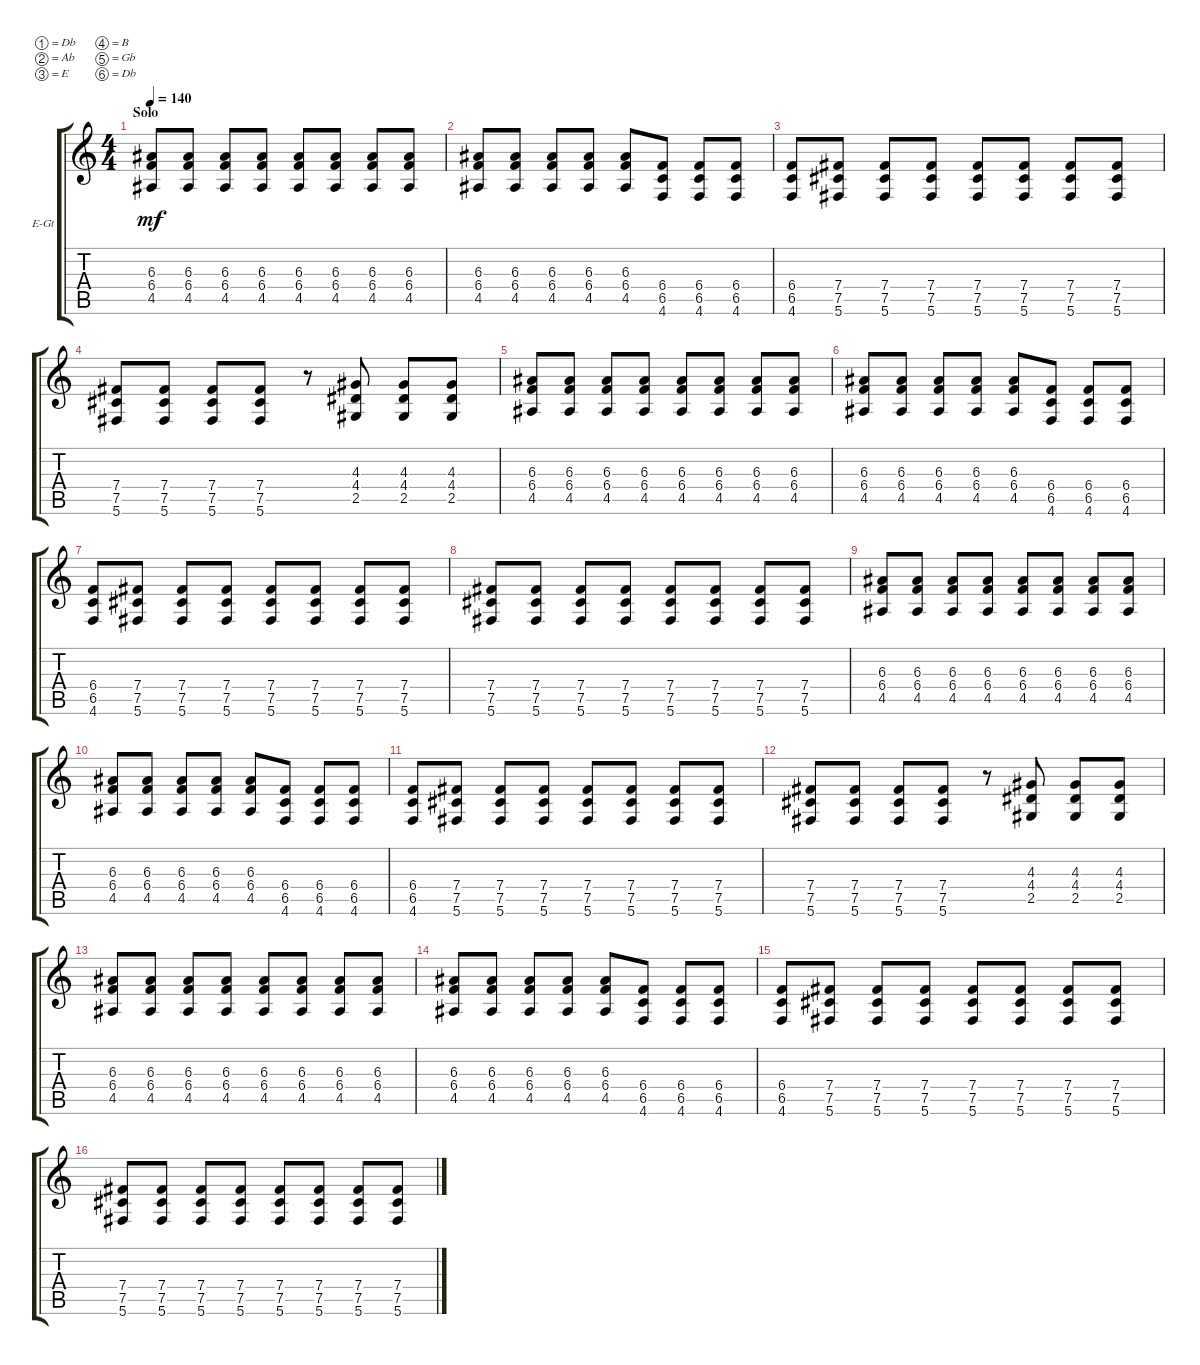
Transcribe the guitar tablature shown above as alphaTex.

\bracketExtendMode groupsimilarinstruments
\firstSystemTrackNameOrientation horizontal
\otherSystemsTrackNameOrientation horizontal
\track ("Electric Guitar" "E-Gt") {instrument distortionguitar}
\staff {score tabs}
\tuning (Db4 Ab3 E3 B2 Gb2 Db2)
\ts (4 4)
\section ("" "Solo")
\tempo 140
\clef g2
\ks c
(6.3 4.5 6.4).8{dy mf} (6.3 4.5 6.4).8 (6.3 4.5 6.4).8 (6.3 4.5 6.4).8 (6.3 4.5 6.4).8 (6.3 4.5 6.4).8 (6.3 4.5 6.4).8 (6.3 4.5 6.4).8 |
(6.3 4.5 6.4).8 (6.3 4.5 6.4).8 (6.3 4.5 6.4).8 (6.3 4.5 6.4).8 (6.3 4.5 6.4).8 (4.6 6.4 6.5).8 (4.6 6.4 6.5).8 (4.6 6.4 6.5).8 |
(4.6 6.4 6.5).8 (7.5 7.4 5.6).8 (7.5 7.4 5.6).8 (7.5 7.4 5.6).8 (7.5 7.4 5.6).8 (7.5 7.4 5.6).8 (7.5 7.4 5.6).8 (7.5 7.4 5.6).8 |
(7.5 7.4 5.6).8 (7.5 7.4 5.6).8 (7.5 7.4 5.6).8 (7.5 7.4 5.6).8 r.8 (2.5 4.4 4.3).8 (2.5 4.4 4.3).8 (2.5 4.4 4.3).8 |
(6.3 4.5 6.4).8 (6.3 4.5 6.4).8 (6.3 4.5 6.4).8 (6.3 4.5 6.4).8 (6.3 4.5 6.4).8 (6.3 4.5 6.4).8 (6.3 4.5 6.4).8 (6.3 4.5 6.4).8 |
(6.3 4.5 6.4).8 (6.3 4.5 6.4).8 (6.3 4.5 6.4).8 (6.3 4.5 6.4).8 (6.3 4.5 6.4).8 (4.6 6.4 6.5).8 (4.6 6.4 6.5).8 (4.6 6.4 6.5).8 |
(4.6 6.4 6.5).8 (7.5 7.4 5.6).8 (7.5 7.4 5.6).8 (7.5 7.4 5.6).8 (7.5 7.4 5.6).8 (7.5 7.4 5.6).8 (7.5 7.4 5.6).8 (7.5 7.4 5.6).8 |
(7.5 7.4 5.6).8 (7.5 7.4 5.6).8 (7.5 7.4 5.6).8 (7.5 7.4 5.6).8 (5.6 7.5 7.4).8 (7.5 7.4 5.6).8 (7.5 7.4 5.6).8 (7.5 7.4 5.6).8 |
(6.3 4.5 6.4).8 (6.3 4.5 6.4).8 (6.3 4.5 6.4).8 (6.3 4.5 6.4).8 (6.3 4.5 6.4).8 (6.3 4.5 6.4).8 (6.3 4.5 6.4).8 (6.3 4.5 6.4).8 |
(6.3 4.5 6.4).8 (6.3 4.5 6.4).8 (6.3 4.5 6.4).8 (6.3 4.5 6.4).8 (6.3 4.5 6.4).8 (4.6 6.4 6.5).8 (4.6 6.4 6.5).8 (4.6 6.4 6.5).8 |
(4.6 6.4 6.5).8 (7.5 7.4 5.6).8 (7.5 7.4 5.6).8 (7.5 7.4 5.6).8 (7.5 7.4 5.6).8 (7.5 7.4 5.6).8 (7.5 7.4 5.6).8 (7.5 7.4 5.6).8 |
(7.5 7.4 5.6).8 (7.5 7.4 5.6).8 (7.5 7.4 5.6).8 (7.5 7.4 5.6).8 r.8 (2.5 4.4 4.3).8 (2.5 4.4 4.3).8 (2.5 4.4 4.3).8 |
(6.3 4.5 6.4).8 (6.3 4.5 6.4).8 (6.3 4.5 6.4).8 (6.3 4.5 6.4).8 (6.3 4.5 6.4).8 (6.3 4.5 6.4).8 (6.3 4.5 6.4).8 (6.3 4.5 6.4).8 |
(6.3 4.5 6.4).8 (6.3 4.5 6.4).8 (6.3 4.5 6.4).8 (6.3 4.5 6.4).8 (6.3 4.5 6.4).8 (4.6 6.4 6.5).8 (4.6 6.4 6.5).8 (4.6 6.4 6.5).8 |
(4.6 6.4 6.5).8 (7.5 7.4 5.6).8 (7.5 7.4 5.6).8 (7.5 7.4 5.6).8 (7.5 7.4 5.6).8 (7.5 7.4 5.6).8 (7.5 7.4 5.6).8 (7.5 7.4 5.6).8 |
(7.5 7.4 5.6).8 (7.5 7.4 5.6).8 (7.5 7.4 5.6).8 (7.5 7.4 5.6).8 (5.6 7.5 7.4).8 (7.5 7.4 5.6).8 (7.5 7.4 5.6).8 (7.5 7.4 5.6).8
